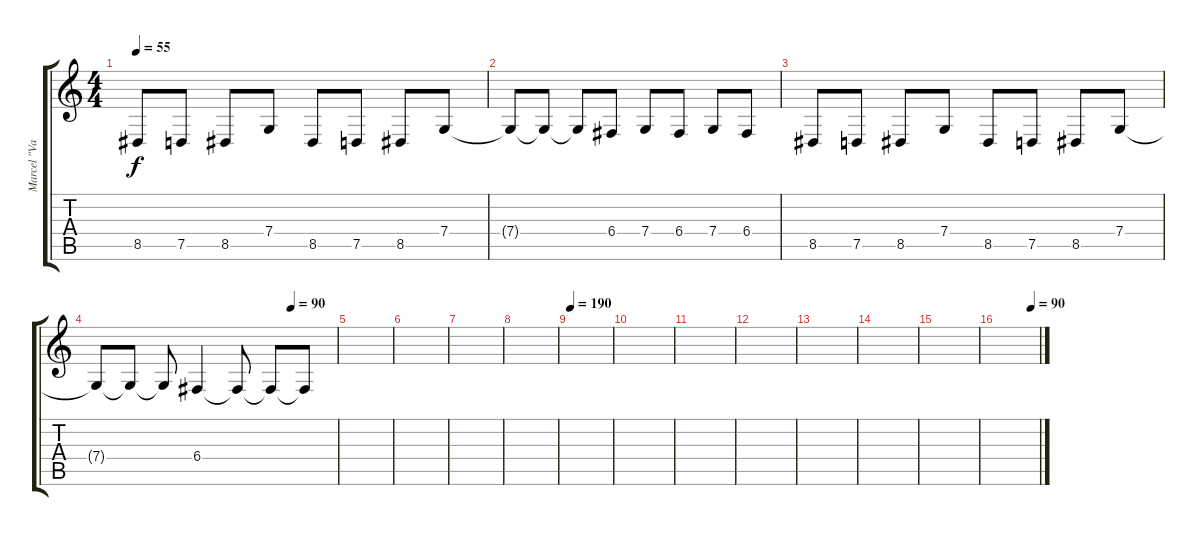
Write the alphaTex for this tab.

\track ("Marcel \"Vampallens\"" "Marcel \"Va") {instrument stringensemble1}
\staff {score tabs}
\tuning (D4 A3 F3 C3 G2 D2) {hide}
\ts (4 4)
\tempo 55
\clef g2
\ks c
8.5.8{dy f} 7.5.8 8.5.8 7.4.8 8.5.8 7.5.8 8.5.8 7.4.8 |
7.4{t}.8 7.4{t}.8 7.4{t}.8 6.4.8 7.4.8 6.4.8 7.4.8 6.4.8 |
8.5.8 7.5.8 8.5.8 7.4.8 8.5.8 7.5.8 8.5.8 7.4.8 |
\tempo (90 0.8125)
7.4{t}.8 7.4{t}.8 7.4{t}.8 6.4.4 6.4{t}.8 6.4{t}.8 6.4{t}.8 |
|
|
|
|
\tempo 190
|
|
|
|
|
|
|
\tempo (90 0.8125)
